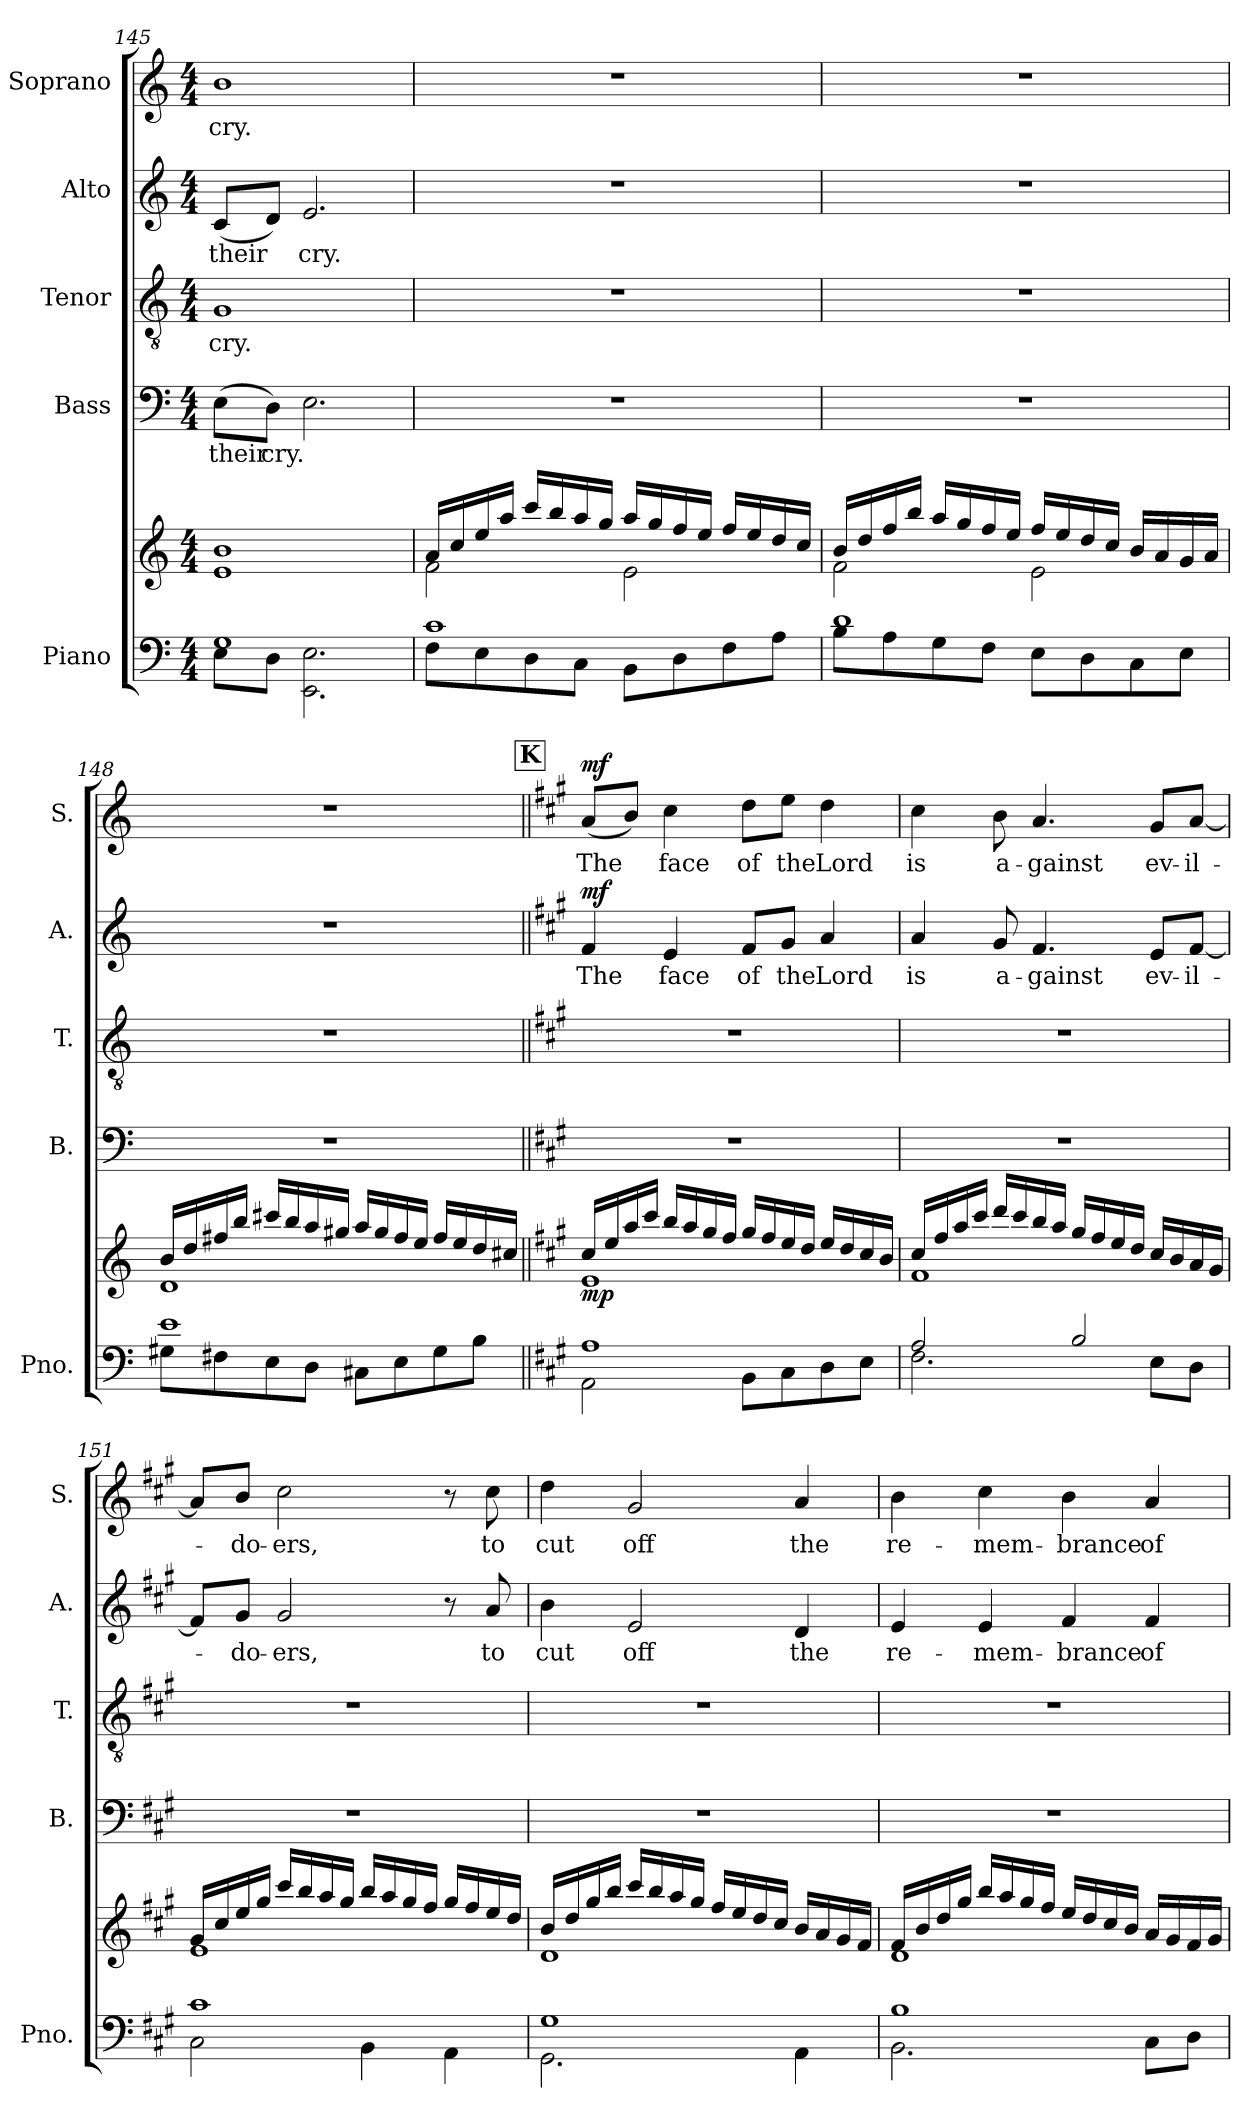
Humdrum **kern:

**kern	**kern	**dynam	**kern	**text	**kern	**text	**kern	**text	**dynam	**kern	**text	**dynam
*part5	*part5	*part5	*part4	*part4	*part3	*part3	*part2	*part2	*part2	*part1	*part1	*part1
*staff6	*staff5	*staff5/6	*staff4	*staff4	*staff3	*staff3	*staff2	*staff2	*staff2	*staff1	*staff1	*staff1
*I"Piano	*	*	*I"Bass	*	*I"Tenor	*	*I"Alto	*	*	*I"Soprano	*	*
*I'Pno.	*	*	*I'B.	*	*I'T.	*	*I'A.	*	*	*I'S.	*	*
*clefF4	*clefG2	*	*clefF4	*	*clefGv2	*	*clefG2	*	*	*clefG2	*	*
*k[]	*k[]	*	*k[]	*	*k[]	*	*k[]	*	*	*k[]	*	*
*M4/4	*M4/4	*	*M4/4	*	*M4/4	*	*M4/4	*	*	*M4/4	*	*
=145	=145	=145	=145	=145	=145	=145	=145	=145	=145	=145	=145	=145
*^	*	*	*	*	*	*	*	*	*	*	*	*
!	!	!	!	!	!LO:LY:b	!	!LO:LY:b	!	!LO:LY:b	!	!	!LO:LY:b	!
1G	8E\L	1e 1b	.	(>8E\L	their	1G	cry.	(<8c/L	their	.	1b	cry.	.
!	!	!	!	!	!LO:LY:b	!	!	!	!	!	!	!	!
.	8D\J	.	.	8D\J)	cry.	.	.	8d/J)	.	.	.	.	.
!	!	!	!	!	!	!	!	!	!LO:LY:b	!	!	!	!
.	2.EE\ 2.E\	.	.	2.E\	.	.	.	2.e/	cry.	.	.	.	.
!!LO:PB:g=z
=146	=146	=146	=146	=146	=146	=146	=146	=146	=146	=146	=146	=146	=146
*	*	*^	*	*	*	*	*	*	*	*	*	*	*
1c	8F\L	16a/LL	2f\	.	1r	.	1r	.	1r	.	.	1r	.	.
.	.	16cc/	.	.	.	.	.	.	.	.	.	.	.	.
.	8E\	16ee/	.	.	.	.	.	.	.	.	.	.	.	.
.	.	16aa/JJ	.	.	.	.	.	.	.	.	.	.	.	.
.	8D\	16ccc/LL	.	.	.	.	.	.	.	.	.	.	.	.
.	.	16bb/	.	.	.	.	.	.	.	.	.	.	.	.
.	8C\J	16aa/	.	.	.	.	.	.	.	.	.	.	.	.
.	.	16gg/JJ	.	.	.	.	.	.	.	.	.	.	.	.
.	8BB\L	16aa/LL	2e\	.	.	.	.	.	.	.	.	.	.	.
.	.	16gg/	.	.	.	.	.	.	.	.	.	.	.	.
.	8D\	16ff/	.	.	.	.	.	.	.	.	.	.	.	.
.	.	16ee/JJ	.	.	.	.	.	.	.	.	.	.	.	.
.	8F\	16ff/LL	.	.	.	.	.	.	.	.	.	.	.	.
.	.	16ee/	.	.	.	.	.	.	.	.	.	.	.	.
.	8A\J	16dd/	.	.	.	.	.	.	.	.	.	.	.	.
.	.	16cc/JJ	.	.	.	.	.	.	.	.	.	.	.	.
=147	=147	=147	=147	=147	=147	=147	=147	=147	=147	=147	=147	=147	=147	=147
1d	8B\L	16b/LL	2f\	.	1r	.	1r	.	1r	.	.	1r	.	.
.	.	16dd/	.	.	.	.	.	.	.	.	.	.	.	.
.	8A\	16ff/	.	.	.	.	.	.	.	.	.	.	.	.
.	.	16bb/JJ	.	.	.	.	.	.	.	.	.	.	.	.
.	8G\	16aa/LL	.	.	.	.	.	.	.	.	.	.	.	.
.	.	16gg/	.	.	.	.	.	.	.	.	.	.	.	.
.	8F\J	16ff/	.	.	.	.	.	.	.	.	.	.	.	.
.	.	16ee/JJ	.	.	.	.	.	.	.	.	.	.	.	.
.	8E\L	16ff/LL	2e\	.	.	.	.	.	.	.	.	.	.	.
.	.	16ee/	.	.	.	.	.	.	.	.	.	.	.	.
.	8D\	16dd/	.	.	.	.	.	.	.	.	.	.	.	.
.	.	16cc/JJ	.	.	.	.	.	.	.	.	.	.	.	.
.	8C\	16b/LL	.	.	.	.	.	.	.	.	.	.	.	.
.	.	16a/	.	.	.	.	.	.	.	.	.	.	.	.
.	8E\J	16g/	.	.	.	.	.	.	.	.	.	.	.	.
.	.	16a/JJ	.	.	.	.	.	.	.	.	.	.	.	.
!!LO:LB:g=z
=148	=148	=148	=148	=148	=148	=148	=148	=148	=148	=148	=148	=148	=148	=148
1e	8G#X\L	16b/LL	1d	.	1r	.	1r	.	1r	.	.	1r	.	.
.	.	16dd/	.	.	.	.	.	.	.	.	.	.	.	.
.	8F#X\	16ff#X/	.	.	.	.	.	.	.	.	.	.	.	.
.	.	16bb/JJ	.	.	.	.	.	.	.	.	.	.	.	.
.	8E\	16ccc#X/LL	.	.	.	.	.	.	.	.	.	.	.	.
.	.	16bb/	.	.	.	.	.	.	.	.	.	.	.	.
.	8D\J	16aa/	.	.	.	.	.	.	.	.	.	.	.	.
.	.	16gg#X/JJ	.	.	.	.	.	.	.	.	.	.	.	.
.	8C#X\L	16aa/LL	.	.	.	.	.	.	.	.	.	.	.	.
.	.	16gg#/	.	.	.	.	.	.	.	.	.	.	.	.
.	8E\	16ff#/	.	.	.	.	.	.	.	.	.	.	.	.
.	.	16ee/JJ	.	.	.	.	.	.	.	.	.	.	.	.
.	8G#\	16ff#/LL	.	.	.	.	.	.	.	.	.	.	.	.
.	.	16ee/	.	.	.	.	.	.	.	.	.	.	.	.
.	8B\J	16dd/	.	.	.	.	.	.	.	.	.	.	.	.
.	.	16cc#X/JJ	.	.	.	.	.	.	.	.	.	.	.	.
!!LO:REH:place=s1:a:B:fs=14:t=K
=149||	=149||	=149||	=149||	=149||	=149||	=149||	=149||	=149||	=149||	=149||	=149||	=149||	=149||	=149||
*k[f#c#g#]	*	*k[f#c#g#]	*	*	*k[f#c#g#]	*	*k[f#c#g#]	*	*k[f#c#g#]	*	*	*k[f#c#g#]	*	*
!	!	!	!	!LO:DY:b	!	!	!	!	!	!LO:LY:b	!LO:DY:b	!	!LO:LY:b	!LO:DY:b
1A	2AA\	16cc#/LL	1e	mp	1r	.	1r	.	4f#/	The	mf	(<8a/L	The	mf
.	.	16ee/	.	.	.	.	.	.	.	.	.	.	.	.
.	.	16aa/	.	.	.	.	.	.	.	.	.	8b/J)	.	.
.	.	16ccc#/JJ	.	.	.	.	.	.	.	.	.	.	.	.
!	!	!	!	!	!	!	!	!	!	!LO:LY:b	!	!	!LO:LY:b	!
.	.	16bb/LL	.	.	.	.	.	.	4e/	face	.	4cc#\	face	.
.	.	16aa/	.	.	.	.	.	.	.	.	.	.	.	.
.	.	16gg#/	.	.	.	.	.	.	.	.	.	.	.	.
.	.	16ff#/JJ	.	.	.	.	.	.	.	.	.	.	.	.
!	!	!	!	!	!	!	!	!	!	!LO:LY:b	!	!	!LO:LY:b	!
.	8BB\L	16gg#/LL	.	.	.	.	.	.	8f#/L	of	.	8dd\L	of	.
.	.	16ff#/	.	.	.	.	.	.	.	.	.	.	.	.
!	!	!	!	!	!	!	!	!	!	!LO:LY:b	!	!	!LO:LY:b	!
.	8C#\	16ee/	.	.	.	.	.	.	8g#/J	the	.	8ee\J	the	.
.	.	16dd/JJ	.	.	.	.	.	.	.	.	.	.	.	.
!	!	!	!	!	!	!	!	!	!	!LO:LY:b	!	!	!LO:LY:b	!
.	8D\	16ee/LL	.	.	.	.	.	.	4a/	Lord	.	4dd\	Lord	.
.	.	16dd/	.	.	.	.	.	.	.	.	.	.	.	.
.	8E\J	16cc#/	.	.	.	.	.	.	.	.	.	.	.	.
.	.	16b/JJ	.	.	.	.	.	.	.	.	.	.	.	.
!!LO:PB:g=z
=150	=150	=150	=150	=150	=150	=150	=150	=150	=150	=150	=150	=150	=150	=150
!	!	!	!	!	!	!	!	!	!	!LO:LY:b	!	!	!LO:LY:b	!
2A/	2.F#\	16cc#/LL	1f#	.	1r	.	1r	.	4a/	is	.	4cc#\	is	.
.	.	16ff#/	.	.	.	.	.	.	.	.	.	.	.	.
.	.	16aa/	.	.	.	.	.	.	.	.	.	.	.	.
.	.	16ccc#/JJ	.	.	.	.	.	.	.	.	.	.	.	.
!	!	!	!	!	!	!	!	!	!	!LO:LY:b	!	!	!LO:LY:b	!
.	.	16ddd/LL	.	.	.	.	.	.	8g#/	a-	.	8b\	a-	.
.	.	16ccc#/	.	.	.	.	.	.	.	.	.	.	.	.
!	!	!	!	!	!	!	!	!	!	!LO:LY:b	!	!	!LO:LY:b	!
.	.	16bb/	.	.	.	.	.	.	4.f#/	-gainst	.	4.a/	-gainst	.
.	.	16aa/JJ	.	.	.	.	.	.	.	.	.	.	.	.
2B/	.	16gg#/LL	.	.	.	.	.	.	.	.	.	.	.	.
.	.	16ff#/	.	.	.	.	.	.	.	.	.	.	.	.
.	.	16ee/	.	.	.	.	.	.	.	.	.	.	.	.
.	.	16dd/JJ	.	.	.	.	.	.	.	.	.	.	.	.
!	!	!	!	!	!	!	!	!	!	!LO:LY:b	!	!	!LO:LY:b	!
.	8E\L	16cc#/LL	.	.	.	.	.	.	8e/L	ev-	.	8g#/L	ev-	.
.	.	16b/	.	.	.	.	.	.	.	.	.	.	.	.
!	!	!	!	!	!	!	!	!	!	!LO:LY:b	!	!	!LO:LY:b	!
.	8D\J	16a/	.	.	.	.	.	.	[8f#/J	-il-	.	[8a/J	-il-	.
.	.	16g#/JJ	.	.	.	.	.	.	.	.	.	.	.	.
=151	=151	=151	=151	=151	=151	=151	=151	=151	=151	=151	=151	=151	=151	=151
1c#	2C#\	16g#/LL	1e	.	1r	.	1r	.	8f#/L]	.	.	8a/L]	.	.
.	.	16cc#/	.	.	.	.	.	.	.	.	.	.	.	.
!	!	!	!	!	!	!	!	!	!	!LO:LY:b	!	!	!LO:LY:b	!
.	.	16ee/	.	.	.	.	.	.	8g#/J	do-	.	8b/J	do-	.
.	.	16gg#/JJ	.	.	.	.	.	.	.	.	.	.	.	.
!	!	!	!	!	!	!	!	!	!	!LO:LY:b	!	!	!LO:LY:b	!
.	.	16ccc#/LL	.	.	.	.	.	.	2g#/	-ers,	.	2cc#\	-ers,	.
.	.	16bb/	.	.	.	.	.	.	.	.	.	.	.	.
.	.	16aa/	.	.	.	.	.	.	.	.	.	.	.	.
.	.	16gg#/JJ	.	.	.	.	.	.	.	.	.	.	.	.
.	4BB\	16bb/LL	.	.	.	.	.	.	.	.	.	.	.	.
.	.	16aa/	.	.	.	.	.	.	.	.	.	.	.	.
.	.	16gg#/	.	.	.	.	.	.	.	.	.	.	.	.
.	.	16ff#/JJ	.	.	.	.	.	.	.	.	.	.	.	.
.	4AA\	16gg#/LL	.	.	.	.	.	.	8r	.	.	8r	.	.
.	.	16ff#/	.	.	.	.	.	.	.	.	.	.	.	.
!	!	!	!	!	!	!	!	!	!	!LO:LY:b	!	!	!LO:LY:b	!
.	.	16ee/	.	.	.	.	.	.	8a/	to	.	8cc#\	to	.
.	.	16dd/JJ	.	.	.	.	.	.	.	.	.	.	.	.
!!LO:LB:g=z
=152	=152	=152	=152	=152	=152	=152	=152	=152	=152	=152	=152	=152	=152	=152
!	!	!	!	!	!	!	!	!	!	!LO:LY:b	!	!	!LO:LY:b	!
1G#	2.GG#\	16b/LL	1d	.	1r	.	1r	.	4b\	cut	.	4dd\	cut	.
.	.	16dd/	.	.	.	.	.	.	.	.	.	.	.	.
.	.	16gg#/	.	.	.	.	.	.	.	.	.	.	.	.
.	.	16bb/JJ	.	.	.	.	.	.	.	.	.	.	.	.
!	!	!	!	!	!	!	!	!	!	!LO:LY:b	!	!	!LO:LY:b	!
.	.	16ccc#/LL	.	.	.	.	.	.	2e/	off	.	2g#/	off	.
.	.	16bb/	.	.	.	.	.	.	.	.	.	.	.	.
.	.	16aa/	.	.	.	.	.	.	.	.	.	.	.	.
.	.	16gg#/JJ	.	.	.	.	.	.	.	.	.	.	.	.
.	.	16ff#/LL	.	.	.	.	.	.	.	.	.	.	.	.
.	.	16ee/	.	.	.	.	.	.	.	.	.	.	.	.
.	.	16dd/	.	.	.	.	.	.	.	.	.	.	.	.
.	.	16cc#/JJ	.	.	.	.	.	.	.	.	.	.	.	.
!	!	!	!	!	!	!	!	!	!	!LO:LY:b	!	!	!LO:LY:b	!
.	4AA\	16b/LL	.	.	.	.	.	.	4d/	the	.	4a/	the	.
.	.	16a/	.	.	.	.	.	.	.	.	.	.	.	.
.	.	16g#/	.	.	.	.	.	.	.	.	.	.	.	.
.	.	16f#/JJ	.	.	.	.	.	.	.	.	.	.	.	.
=153	=153	=153	=153	=153	=153	=153	=153	=153	=153	=153	=153	=153	=153	=153
!	!	!	!	!	!	!	!	!	!	!LO:LY:b	!	!	!LO:LY:b	!
1B	2.BB\	16f#/LL	1d	.	1r	.	1r	.	4e/	re-	.	4b\	re-	.
.	.	16b/	.	.	.	.	.	.	.	.	.	.	.	.
.	.	16dd/	.	.	.	.	.	.	.	.	.	.	.	.
.	.	16gg#/JJ	.	.	.	.	.	.	.	.	.	.	.	.
!	!	!	!	!	!	!	!	!	!	!LO:LY:b	!	!	!LO:LY:b	!
.	.	16bb/LL	.	.	.	.	.	.	4e/	mem-	.	4cc#\	mem-	.
.	.	16aa/	.	.	.	.	.	.	.	.	.	.	.	.
.	.	16gg#/	.	.	.	.	.	.	.	.	.	.	.	.
.	.	16ff#/JJ	.	.	.	.	.	.	.	.	.	.	.	.
!	!	!	!	!	!	!	!	!	!	!LO:LY:b	!	!	!LO:LY:b	!
.	.	16ee/LL	.	.	.	.	.	.	4f#/	-brance	.	4b\	-brance	.
.	.	16dd/	.	.	.	.	.	.	.	.	.	.	.	.
.	.	16cc#/	.	.	.	.	.	.	.	.	.	.	.	.
.	.	16b/JJ	.	.	.	.	.	.	.	.	.	.	.	.
!	!	!	!	!	!	!	!	!	!	!LO:LY:b	!	!	!LO:LY:b	!
.	8C#\L	16a/LL	.	.	.	.	.	.	4f#/	of	.	4a/	of	.
.	.	16g#/	.	.	.	.	.	.	.	.	.	.	.	.
.	8D\J	16f#/	.	.	.	.	.	.	.	.	.	.	.	.
.	.	16g#/JJ	.	.	.	.	.	.	.	.	.	.	.	.
*v	*v	*	*	*	*	*	*	*	*	*	*	*	*	*
*	*v	*v	*	*	*	*	*	*	*	*	*	*	*
=	=	=	=	=	=	=	=	=	=	=	=	=
*-	*-	*-	*-	*-	*-	*-	*-	*-	*-	*-	*-	*-
